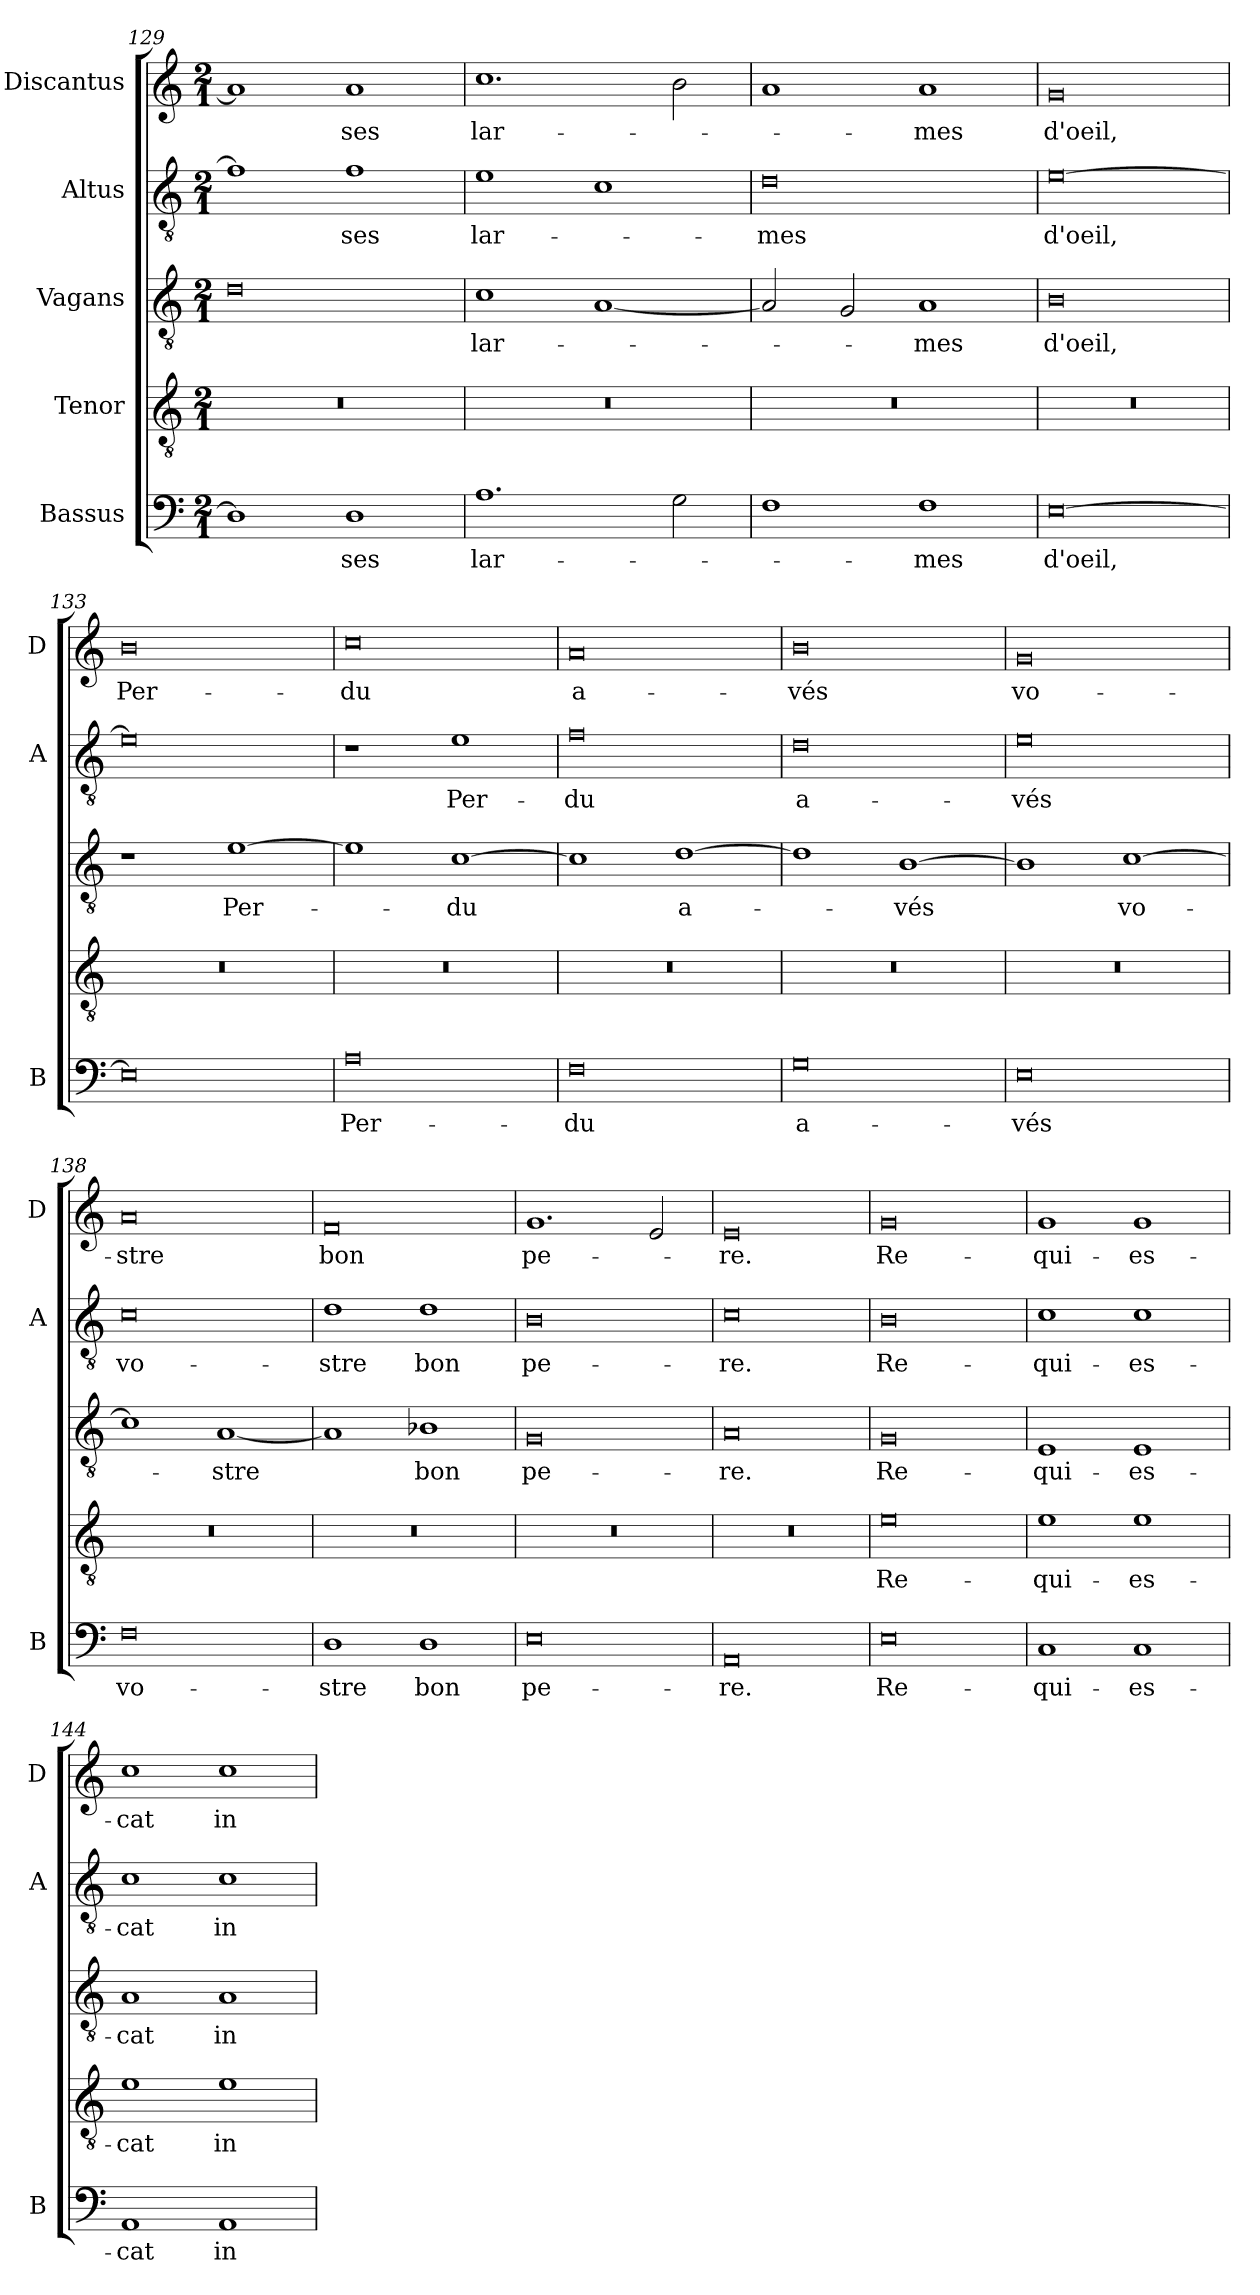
**kern	**text	**kern	**text	**kern	**text	**kern	**text	**kern	**text
*part5	*part5	*part4	*part4	*part3	*part3	*part2	*part2	*part1	*part1
*staff5	*staff5	*staff4	*staff4	*staff3	*staff3	*staff2	*staff2	*staff1	*staff1
*I"Bassus	*	*I"Tenor	*	*I"Vagans	*	*I"Altus	*	*I"Discantus	*
*I'B	*	*	*	*	*	*I'A	*	*I'D	*
*clefF4	*	*clefGv2	*	*clefGv2	*	*clefGv2	*	*clefG2	*
*k[]	*	*k[]	*	*k[]	*	*k[]	*	*k[]	*
*M2/1	*	*M2/1	*	*M2/1	*	*M2/1	*	*M2/1	*
=129	=129	=129	=129	=129	=129	=129	=129	=129	=129
1D]	.	0r	.	0d	.	1f]	.	1a]	.
1D	-ses	.	.	.	.	1f	-ses	1a	-ses
=130	=130	=130	=130	=130	=130	=130	=130	=130	=130
1.A	lar-	0r	.	1c	lar-	1e	lar-	1.cc	lar-
.	.	.	.	[1A	.	1c	.	.	.
2G\	.	.	.	.	.	.	.	2b\	.
=131	=131	=131	=131	=131	=131	=131	=131	=131	=131
1F	.	0r	.	2A/]	.	0d	-mes	1a	.
.	.	.	.	2G/	.	.	.	.	.
1F	-mes	.	.	1A	-mes	.	.	1a	-mes
=132	=132	=132	=132	=132	=132	=132	=132	=132	=132
[0E	d'oeil,	0r	.	0B	d'oeil,	[0e	d'oeil,	0g	d'oeil,
=133	=133	=133	=133	=133	=133	=133	=133	=133	=133
0E]	.	0r	.	1r	.	0e]	.	0b	Per-
.	.	.	.	[1e	Per-	.	.	.	.
=134	=134	=134	=134	=134	=134	=134	=134	=134	=134
0A	Per-	0r	.	1e]	.	1r	.	0cc	-du
.	.	.	.	[1c	-du	1e	Per-	.	.
=135	=135	=135	=135	=135	=135	=135	=135	=135	=135
0F	-du	0r	.	1c]	.	0f	du	0a	a-
.	.	.	.	[1d	a-	.	.	.	.
=136	=136	=136	=136	=136	=136	=136	=136	=136	=136
0G	a-	0r	.	1d]	.	0d	a-	0b	-vés
.	.	.	.	[1B	-vés	.	.	.	.
=137	=137	=137	=137	=137	=137	=137	=137	=137	=137
0E	-vés	0r	.	1B]	.	0e	-vés	0g	vo-
.	.	.	.	[1c	vo-	.	.	.	.
=138	=138	=138	=138	=138	=138	=138	=138	=138	=138
0F	vo-	0r	.	1c]	.	0c	vo-	0a	-stre
.	.	.	.	[1A	-stre	.	.	.	.
=139	=139	=139	=139	=139	=139	=139	=139	=139	=139
1D	-stre	0r	.	1A]	.	1d	-stre	0f	bon
1D	bon	.	.	1B-X	bon	1d	bon	.	.
=140	=140	=140	=140	=140	=140	=140	=140	=140	=140
0E	pe-	0r	.	0G	pe-	0B	-pe-	1.g	pe-
.	.	.	.	.	.	.	.	2e/	.
=141	=141	=141	=141	=141	=141	=141	=141	=141	=141
0AA	-re.	0r	.	0A	-re.	0c	re.	0e	-re.
=142	=142	=142	=142	=142	=142	=142	=142	=142	=142
0E	Re-	0e	Re-	0G	Re-	0B	Re-	0g	Re-
=143	=143	=143	=143	=143	=143	=143	=143	=143	=143
1C	-qui-	1e	-qui-	1E	-qui-	1c	-qui-	1g	-qui-
1C	-es-	1e	-es-	1E	-es-	1c	-es-	1g	-es-
=144	=144	=144	=144	=144	=144	=144	=144	=144	=144
1AA	-cat	1e	-cat	1A	-cat	1c	-cat	1cc	-cat
1AA	in	1e	in	1A	in	1c	in	1cc	in
=	=	=	=	=	=	=	=	=	=
*-	*-	*-	*-	*-	*-	*-	*-	*-	*-
